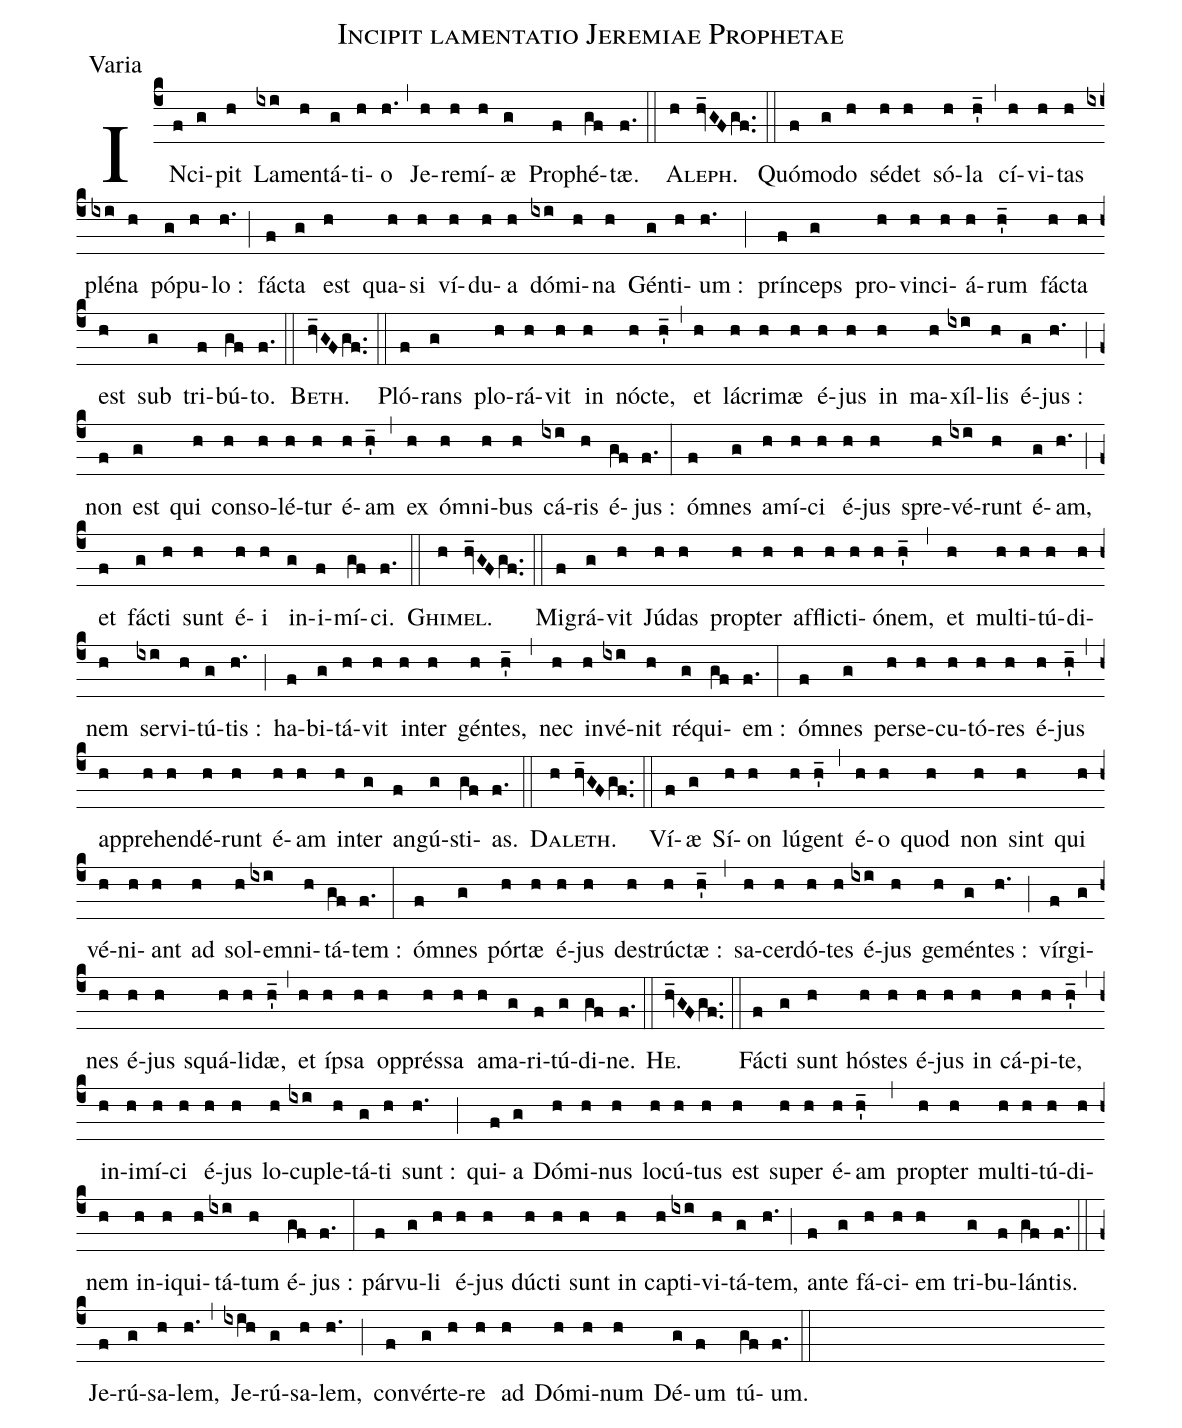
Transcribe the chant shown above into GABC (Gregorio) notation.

name:Incipit lamentatio Jeremiae Prophetae;
office-part:Varia;
%%
(c4) IN(f)ci(g)pit(h) La(ixi)men(h)tá(g)ti(h)o(h.) (,) Je(h)re(h)mí(h)æ(g) Pro(f)phé(gf)tæ.(f.) (::)
A(h)<sc>leph.</sc>(hv_GFgf..) (::) Quó(f)mo(g)do(h) sé(h)det(h) só(h)la(h'_) (,) cí(h)vi(h)tas(h) plé(ixi)na(h) pó(g)pu(h)lo :(h.) (;) fá(f)cta(g) est(h) qua(h)si(h) ví(h)du(h)a(h) dó(ixi)mi(h)na(h) Gén(g)ti(h)um :(h.) (;) prín(f)ceps(g) pro(h)vin(h)ci(h)á(h)rum(h'_) fá(h)cta(h) est(h) sub(g) tri(f)bú(gf)to.(f.) (::)
B<sc>eth.</sc>(hv_GFgf..) (::) Pló(f)rans(g) plo(h)rá(h)vit(h) in(h) nó(h)cte,(h'_) (,) et(h) lá(h)cri(h)mæ(h) é(h)jus(h) in(h) ma(h)xíl(ixi)lis(h) é(g)jus :(h.) (;) non(f) est(g) qui(h) con(h)so(h)lé(h)tur(h) é(h)am(h'_) (,) ex(h) ó(h)mni(h)bus(h) cá(ixi)ris(h) é(gf)jus :(f.) (:) ó(f)mnes(g) a(h)mí(h)ci(h) é(h)jus(h) spre(h)vé(ixi)runt(h) é(g)am,(h.) (;) et(f) fá(g)cti(h) sunt(h) é(h)i(h) in(g)i(f)mí(gf)ci.(f.) (::)
G<sc>hi(h)mel.</sc>(hv_GFgf..) (::) Mi(f)grá(g)vit(h) Jú(h)das(h) pro(h)pter(h) af(h)fli(h)cti(h)ó(h)nem,(h'_) (,) et(h) mul(h)ti(h)tú(h)di(h)nem(h) ser(ixi)vi(h)tú(g)tis :(h.) (;) ha(f)bi(g)tá(h)vit(h) in(h)ter(h) gén(h)tes,(h'_) (,) nec(h) in(h)vé(ixi)nit(h) ré(g)qui(gf)em :(f.) (:) ó(f)mnes(g) per(h)se(h)cu(h)tó(h)res(h) é(h)jus(h'_) (,) ap(h)pre(h)hen(h)dé(h)runt(h) é(h)am(h) in(h)ter(g) an(f)gú(g)sti(gf)as.(f.) (::)
D<sc>a(h)leth.</sc>(hv_GFgf..) (::) Ví(f)æ(g) Sí(h)on(h) lú(h)gent(h'_) (,) é(h)o(h) quod(h) non(h) sint(h) qui(h) vé(h)ni(h)ant(h) ad(h) sol(h)e(ixi)mni(h)tá(gf)tem :(f.) (:) ó(f)mnes(g) pór(h)tæ(h) é(h)jus(h) de(h)strú(h)ctæ :(h'_) (,) sa(h)cer(h)dó(h)tes(h) é(ixi)jus(h) ge(h)mén(g)tes :(h.) (;) vír(f)gi(g)nes(h) é(h)jus(h) squá(h)li(h)dæ,(h'_) (,) et(h) í(h)psa(h) op(h)prés(h)sa(h) a(h)ma(g)ri(f)tú(g)di(gf)ne.(f.) (::)
H<sc>e.</sc>(hv_GFgf..) (::) Fá(f)cti(g) sunt(h) hó(h)stes(h) é(h)jus(h) in(h) cá(h)pi(h)te,(h'_) (,) in(h)i(h)mí(h)ci(h) é(h)jus(h) lo(h)cu(ixi)ple(h)tá(g)ti(h) sunt :(h.) (;) qui(f)a(g) Dó(h)mi(h)nus(h) lo(h)cú(h)tus(h) est(h) su(h)per(h) é(h)am(h'_) (,) pro(h)pter(h) mul(h)ti(h)tú(h)di(h)nem(h) in(h)i(h)qui(h)tá(ixi)tum(h) é(gf)jus :(f.) (:) pár(f)vu(g)li(h) é(h)jus(h) dú(h)cti(h) sunt(h) in(h) ca(h)pti(ixi)vi(h)tá(g)tem,(h.) (;) an(f)te(g) fá(h)ci(h)em(h) tri(g)bu(f)lán(gf)tis.(f.) (::)
Je(f)rú(g)sa(h)lem,(h.) (,) Je(ixih)rú(g)sa(h)lem,(h.) (;) con(f)vér(g)te(h)re(h) ad(h) Dó(h)mi(h)num(h) Dé(g)um(f) tú(gf)um.(f.) (::)
